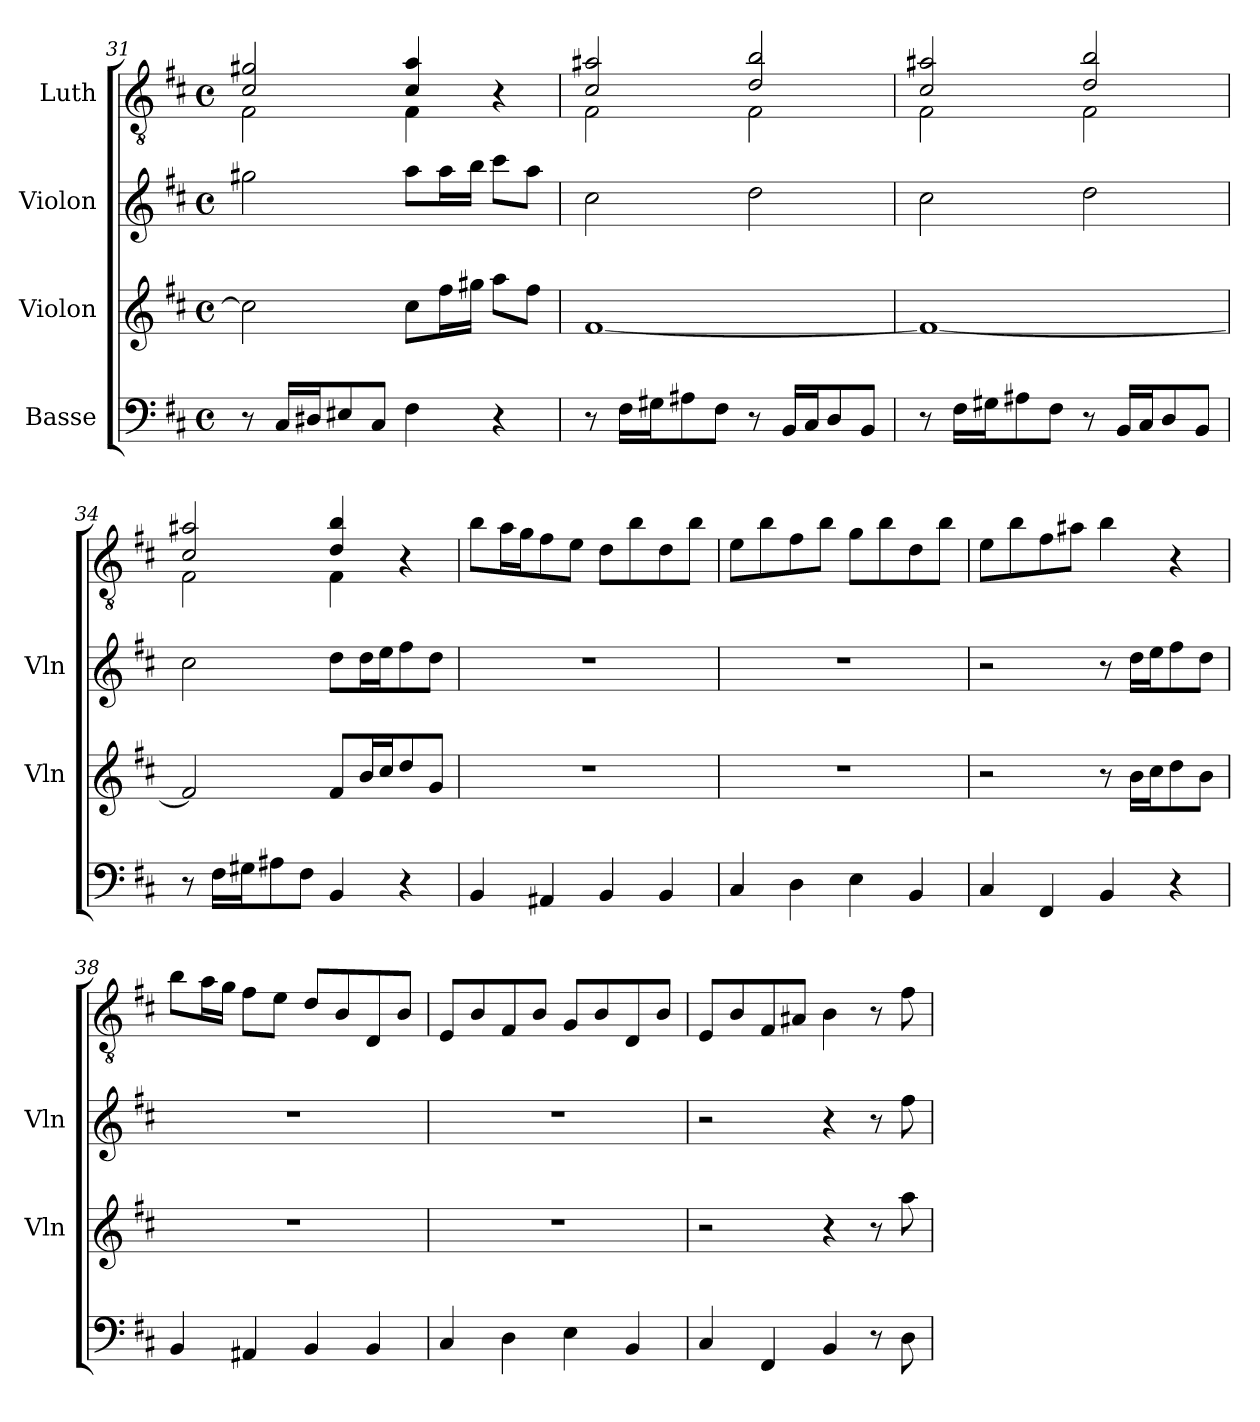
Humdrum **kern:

**kern	**kern	**kern	**kern
*part4	*part3	*part2	*part1
*staff4	*staff3	*staff2	*staff1
*I"Basse	*I"Violon	*I"Violon	*I"Luth
*	*I'Vln	*I'Vln	*
*clefF4	*clefG2	*clefG2	*clefGv2
*k[f#c#]	*k[f#c#]	*k[f#c#]	*k[f#c#]
*M4/4	*M4/4	*M4/4	*M4/4
*met(c)	*met(c)	*met(c)	*met(c)
=31	=31	=31	=31
*	*	*	*^
8r	2cc#\]	2gg#X\	2c#/ 2g#X/	2F#\
16C#/LL	.	.	.	.
16D#X/J	.	.	.	.
8E#X/	.	.	.	.
8C#/J	.	.	.	.
4F#\	8cc#\L	8aa\L	4c#/ 4a/	4F#\
.	16ff#\L	16aa\L	.	.
.	16gg#X\JJ	16bb\JJ	.	.
4r	8aa\L	8ccc#\L	4r	4ryy
.	8ff#\J	8aa\J	.	.
=32	=32	=32	=32	=32
8r	[1f#	2cc#\	2c#/ 2a#X/	2F#\
16F#\LL	.	.	.	.
16G#X\J	.	.	.	.
8A#X\	.	.	.	.
8F#\J	.	.	.	.
8r	.	2dd\	2d/ 2b/	2F#\
16BB/LL	.	.	.	.
16C#/J	.	.	.	.
8D/	.	.	.	.
8BB/J	.	.	.	.
!!LO:LB:g=z	!!
=33	=33	=33	=33	=33
8r	1f#_	2cc#\	2c#/ 2a#X/	2F#\
16F#\LL	.	.	.	.
16G#X\J	.	.	.	.
8A#X\	.	.	.	.
8F#\J	.	.	.	.
8r	.	2dd\	2d/ 2b/	2F#\
16BB/LL	.	.	.	.
16C#/J	.	.	.	.
8D/	.	.	.	.
8BB/J	.	.	.	.
=34	=34	=34	=34	=34
8r	2f#/]	2cc#\	2c#/ 2a#X/	2F#\
16F#\LL	.	.	.	.
16G#X\J	.	.	.	.
8A#X\	.	.	.	.
8F#\J	.	.	.	.
4BB/	8f#/L	8dd\L	4d/ 4b/	4F#\
.	16b/L	16dd\L	.	.
.	16cc#/J	16ee\J	.	.
4r	8dd/	8ff#\	4r	4ryy
.	8g/J	8dd\J	.	.
*	*	*	*v	*v
=35	=35	=35	=35
4BB/	1r	1r	8b\L
.	.	.	16a\L
.	.	.	16g\J
4AA#X/	.	.	8f#\
.	.	.	8e\J
4BB/	.	.	8d\L
.	.	.	8b\
4BB/	.	.	8d\
.	.	.	8b\J
=36	=36	=36	=36
4C#/	1r	1r	8e\L
.	.	.	8b\
4D\	.	.	8f#\
.	.	.	8b\J
4E\	.	.	8g\L
.	.	.	8b\
4BB/	.	.	8d\
.	.	.	8b\J
=37	=37	=37	=37
4C#/	2r	2r	8e\L
.	.	.	8b\
4FF#/	.	.	8f#\
.	.	.	8a#X\J
4BB/	8r	8r	4b\
.	16b\LL	16dd\LL	.
.	16cc#\J	16ee\J	.
4r	8dd\	8ff#\	4r
.	8b\J	8dd\J	.
=38	=38	=38	=38
4BB/	1r	1r	8b\L
.	.	.	16a\L
.	.	.	16g\JJ
4AA#X/	.	.	8f#\L
.	.	.	8e\J
4BB/	.	.	8d/L
.	.	.	8B/
4BB/	.	.	8D/
.	.	.	8B/J
!!LO:LB:g=z
=39	=39	=39	=39
4C#/	1r	1r	8E/L
.	.	.	8B/
4D\	.	.	8F#/
.	.	.	8B/J
4E\	.	.	8G/L
.	.	.	8B/
4BB/	.	.	8D/
.	.	.	8B/J
=40	=40	=40	=40
4C#/	2r	2r	8E/L
.	.	.	8B/
4FF#/	.	.	8F#/
.	.	.	8A#X/J
4BB/	4r	4r	4B\
8r	8r	8r	8r
8D\	8aa\	8ff#\	8f#\
=	=	=	=
*-	*-	*-	*-
